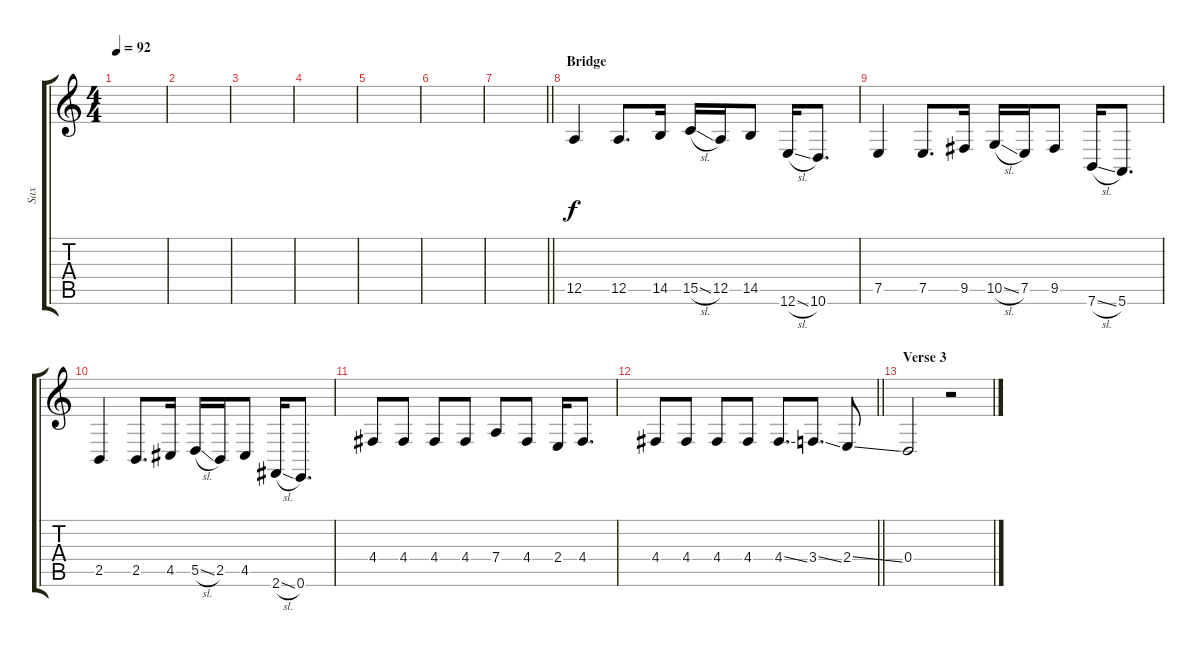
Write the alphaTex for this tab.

\track ("Sax" "Sax") {instrument tenorsax}
\staff {score tabs}
\tuning (E4 B3 G3 D3 A2 E2) {hide}
\ts (4 4)
\tempo 92
\clef g2
\ks c
|
|
|
|
|
|
\barLineRight lightlight
|
\section ("" "Bridge")
12.5.4 12.5.8{d} 14.5.16 15.5{sl}.16 12.5.16 14.5.8 12.6{sl}.16 10.6.8{d} |
7.5.4 7.5.8{d} 9.5.16 10.5{sl}.16 7.5.16 9.5.8 7.6{sl}.16 5.6.8{d} |
2.5.4 2.5.8{d} 4.5.16 5.5{sl}.16 2.5.16 4.5.8 2.6{sl}.16 0.6.8{d} |
4.4.8 4.4.8 4.4.8 4.4.8 7.4.8 4.4.8 2.4.16 4.4.8{d} |
\barLineRight lightlight
4.4.8 4.4.8 4.4.8 4.4.8 4.4{ss}.8{d} 3.4{ss}.8{d} 2.4{ss}.8 |
\section ("" "Verse 3")
0.4.2 r.2
